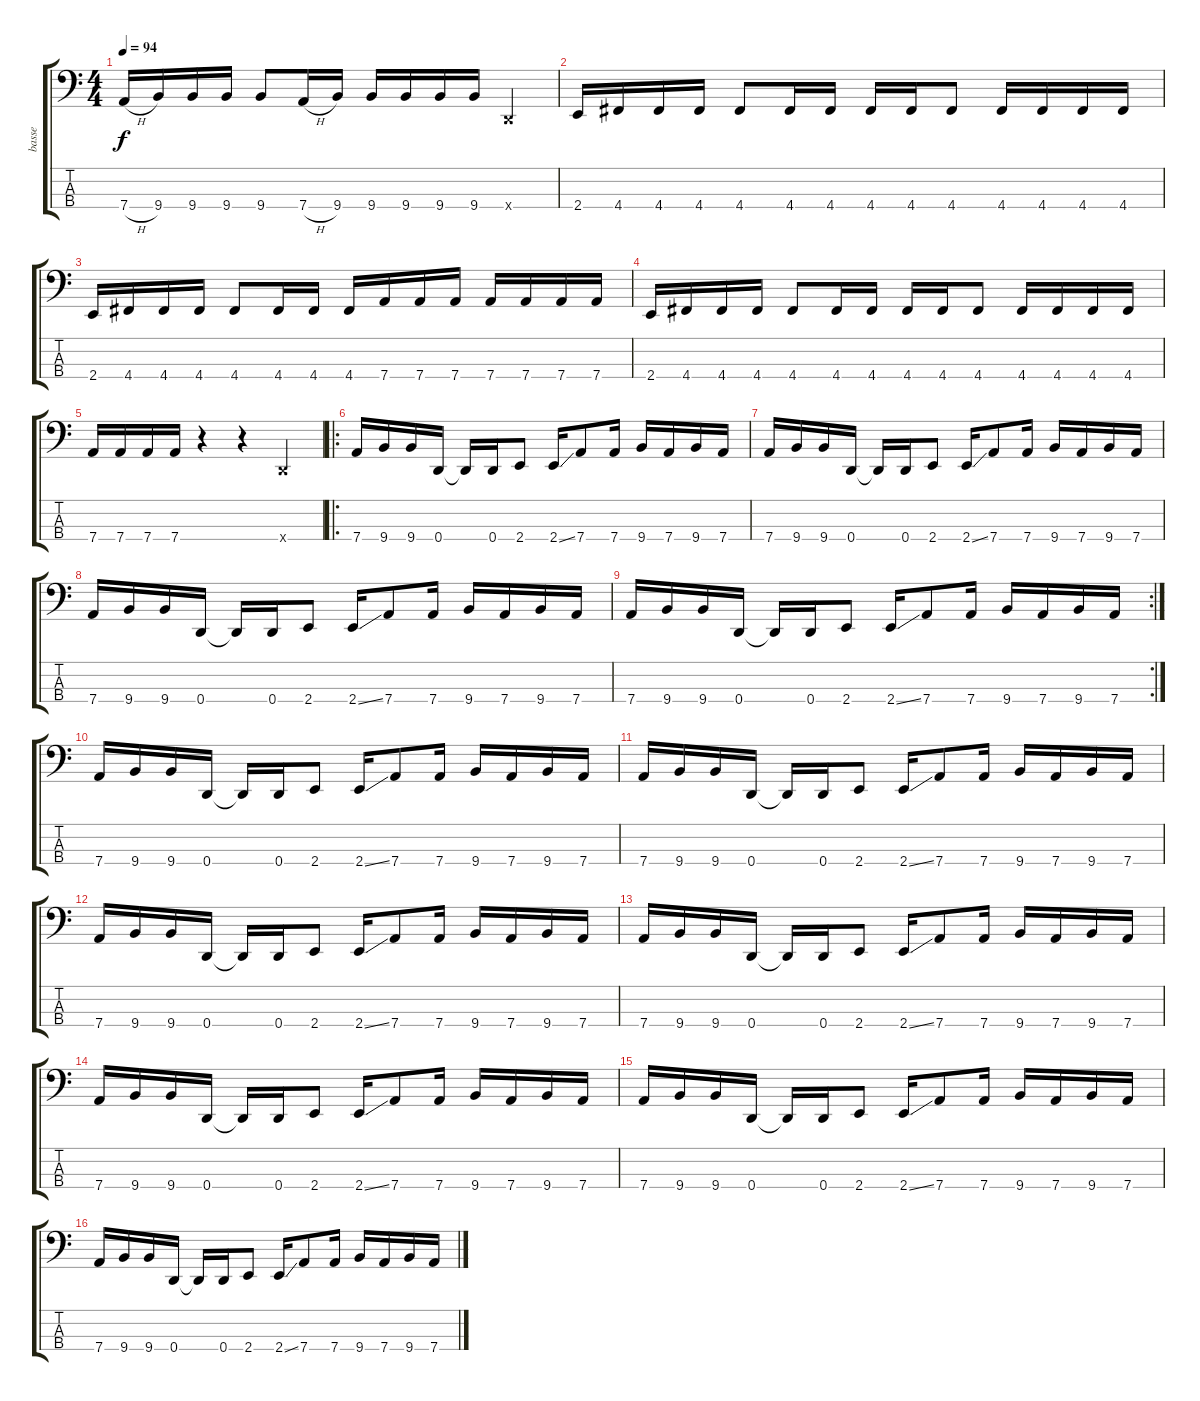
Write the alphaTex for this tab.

\track ("basse" "basse") {instrument slapbass1}
\staff {score tabs}
\tuning (G2 D2 A1 D1) {hide}
\ts (4 4)
\tempo 94
\clef f4
\ks c
7.4{h}.16{dy f} 9.4.16 9.4.16 9.4.16 9.4.8 7.4{h}.16 9.4.16 9.4.16 9.4.16 9.4.16 9.4.16 0.4{x}.4 |
2.4.16 4.4.16 4.4.16 4.4.16 4.4.8 4.4.16 4.4.16 4.4.16 4.4.16 4.4.8 4.4.16 4.4.16 4.4.16 4.4.16 |
2.4.16 4.4.16 4.4.16 4.4.16 4.4.8 4.4.16 4.4.16 4.4.16 7.4.16 7.4.16 7.4.16 7.4.16 7.4.16 7.4.16 7.4.16 |
2.4.16 4.4.16 4.4.16 4.4.16 4.4.8 4.4.16 4.4.16 4.4.16 4.4.16 4.4.8 4.4.16 4.4.16 4.4.16 4.4.16 |
7.4.16 7.4.16 7.4.16 7.4.16 r.4 r.4 0.4{x}.4 |
\ro
7.4.16 9.4.16 9.4.16 0.4.16 0.4{t}.16 0.4.16 2.4.8 2.4{ss}.16 7.4.8 7.4.16 9.4.16 7.4.16 9.4.16 7.4.16 |
7.4.16 9.4.16 9.4.16 0.4.16 0.4{t}.16 0.4.16 2.4.8 2.4{ss}.16 7.4.8 7.4.16 9.4.16 7.4.16 9.4.16 7.4.16 |
7.4.16 9.4.16 9.4.16 0.4.16 0.4{t}.16 0.4.16 2.4.8 2.4{ss}.16 7.4.8 7.4.16 9.4.16 7.4.16 9.4.16 7.4.16 |
\rc 2
7.4.16 9.4.16 9.4.16 0.4.16 0.4{t}.16 0.4.16 2.4.8 2.4{ss}.16 7.4.8 7.4.16 9.4.16 7.4.16 9.4.16 7.4.16 |
7.4.16 9.4.16 9.4.16 0.4.16 0.4{t}.16 0.4.16 2.4.8 2.4{ss}.16 7.4.8 7.4.16 9.4.16 7.4.16 9.4.16 7.4.16 |
7.4.16 9.4.16 9.4.16 0.4.16 0.4{t}.16 0.4.16 2.4.8 2.4{ss}.16 7.4.8 7.4.16 9.4.16 7.4.16 9.4.16 7.4.16 |
7.4.16 9.4.16 9.4.16 0.4.16 0.4{t}.16 0.4.16 2.4.8 2.4{ss}.16 7.4.8 7.4.16 9.4.16 7.4.16 9.4.16 7.4.16 |
7.4.16 9.4.16 9.4.16 0.4.16 0.4{t}.16 0.4.16 2.4.8 2.4{ss}.16 7.4.8 7.4.16 9.4.16 7.4.16 9.4.16 7.4.16 |
7.4.16 9.4.16 9.4.16 0.4.16 0.4{t}.16 0.4.16 2.4.8 2.4{ss}.16 7.4.8 7.4.16 9.4.16 7.4.16 9.4.16 7.4.16 |
7.4.16 9.4.16 9.4.16 0.4.16 0.4{t}.16 0.4.16 2.4.8 2.4{ss}.16 7.4.8 7.4.16 9.4.16 7.4.16 9.4.16 7.4.16 |
7.4.16 9.4.16 9.4.16 0.4.16 0.4{t}.16 0.4.16 2.4.8 2.4{ss}.16 7.4.8 7.4.16 9.4.16 7.4.16 9.4.16 7.4.16
